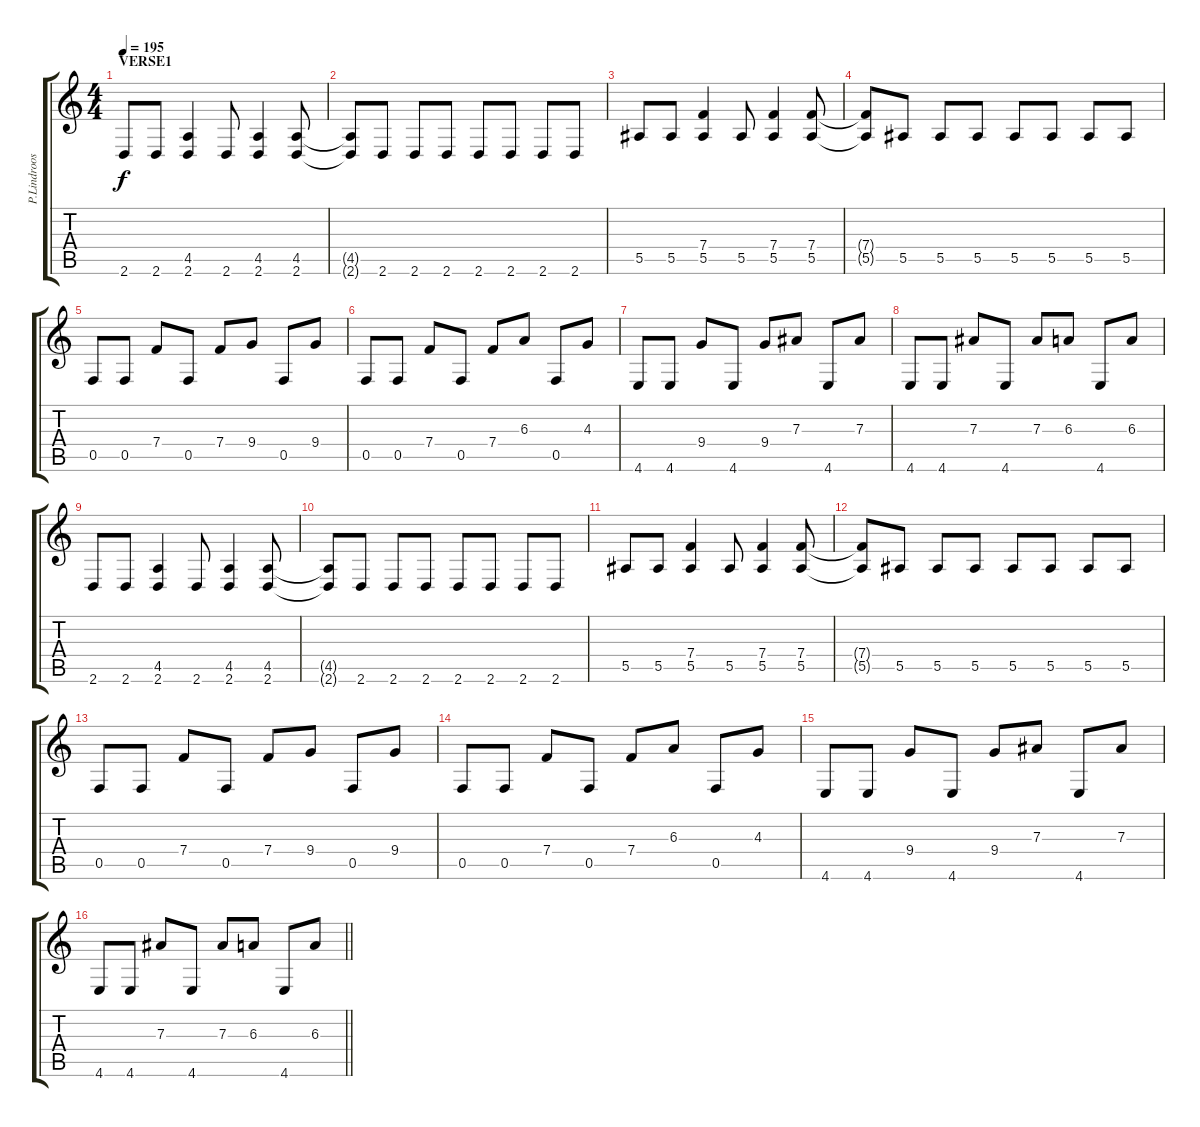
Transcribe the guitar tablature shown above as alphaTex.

\track ("P.Lindroos" "P.Lindroos") {instrument distortionguitar}
\staff {score tabs}
\tuning (C4 G3 Eb3 Bb2 F2 C2) {hide}
\ts (4 4)
\section ("" "VERSE1")
\tempo 195
\clef g2
\ks c
2.6.8{dy f} 2.6.8 (4.5 2.6).4 2.6.8 (4.5 2.6).4 (4.5 2.6).8 |
(4.5{t} 2.6{t}).8 2.6.8 2.6.8 2.6.8 2.6.8 2.6.8 2.6.8 2.6.8 |
5.5.8 5.5.8 (7.4 5.5).4 5.5.8 (7.4 5.5).4 (7.4 5.5).8 |
(7.4{t} 5.5{t}).8 5.5.8 5.5.8 5.5.8 5.5.8 5.5.8 5.5.8 5.5.8 |
0.5.8 0.5.8 7.4.8 0.5.8 7.4.8 9.4.8 0.5.8 9.4.8 |
0.5.8 0.5.8 7.4.8 0.5.8 7.4.8 6.3.8 0.5.8 4.3.8 |
4.6.8 4.6.8 9.4.8 4.6.8 9.4.8 7.3.8 4.6.8 7.3.8 |
4.6.8 4.6.8 7.3.8 4.6.8 7.3.8 6.3.8 4.6.8 6.3.8 |
2.6.8 2.6.8 (4.5 2.6).4 2.6.8 (4.5 2.6).4 (4.5 2.6).8 |
(4.5{t} 2.6{t}).8 2.6.8 2.6.8 2.6.8 2.6.8 2.6.8 2.6.8 2.6.8 |
5.5.8 5.5.8 (7.4 5.5).4 5.5.8 (7.4 5.5).4 (7.4 5.5).8 |
(7.4{t} 5.5{t}).8 5.5.8 5.5.8 5.5.8 5.5.8 5.5.8 5.5.8 5.5.8 |
0.5.8 0.5.8 7.4.8 0.5.8 7.4.8 9.4.8 0.5.8 9.4.8 |
0.5.8 0.5.8 7.4.8 0.5.8 7.4.8 6.3.8 0.5.8 4.3.8 |
4.6.8 4.6.8 9.4.8 4.6.8 9.4.8 7.3.8 4.6.8 7.3.8 |
\barLineRight lightlight
4.6.8 4.6.8 7.3.8 4.6.8 7.3.8 6.3.8 4.6.8 6.3.8
